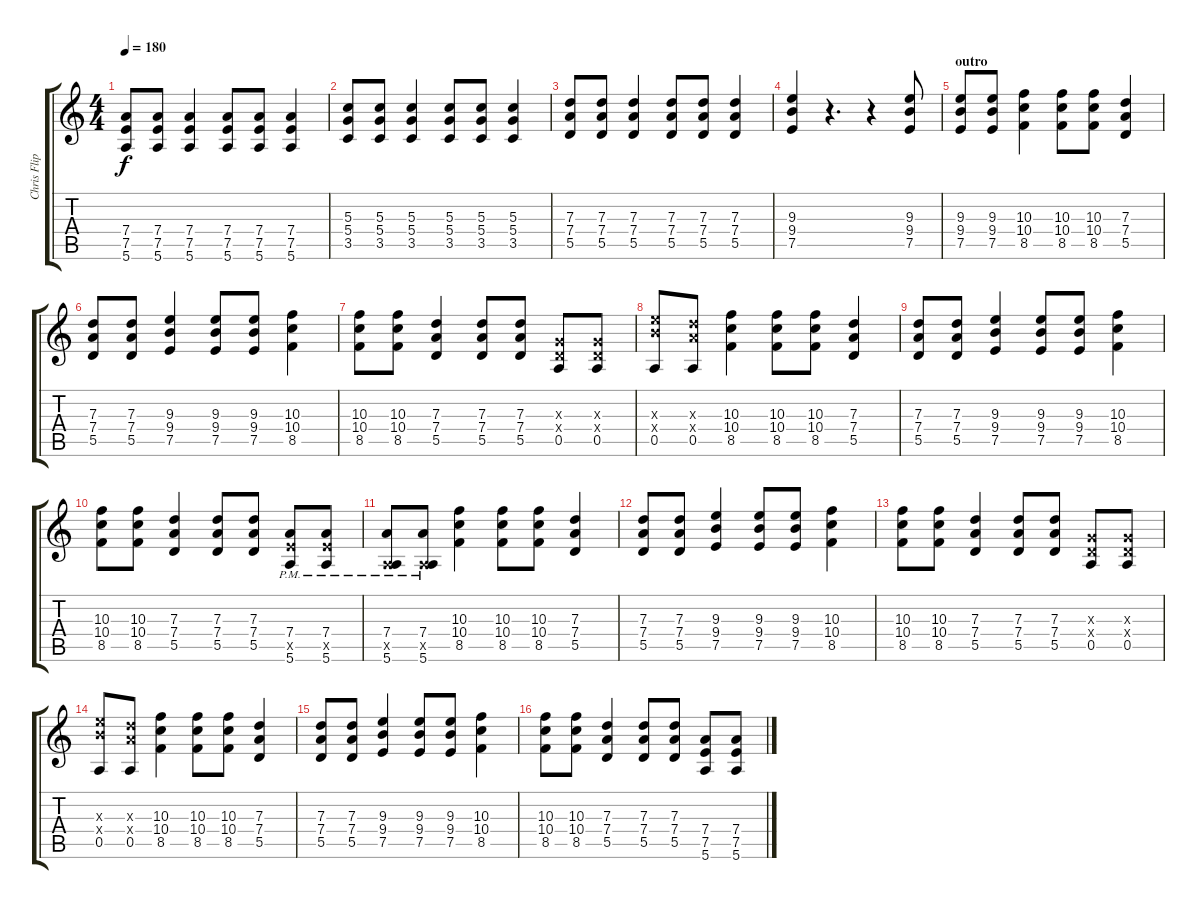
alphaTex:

\track ("Chris Flippin" "Chris Flip") {instrument distortionguitar}
\staff {score tabs}
\tuning (E4 B3 G3 D3 A2 E2) {hide}
\ts (4 4)
\tempo 180
\clef g2
\ks c
(7.4 7.5 5.6).8{dy f} (7.4 7.5 5.6).8 (7.4 7.5 5.6).4 (7.4 7.5 5.6).8 (7.4 7.5 5.6).8 (7.4 7.5 5.6).4 |
(5.3 5.4 3.5).8 (5.3 5.4 3.5).8 (5.3 5.4 3.5).4 (5.3 5.4 3.5).8 (5.3 5.4 3.5).8 (5.3 5.4 3.5).4 |
(7.3 7.4 5.5).8 (7.3 7.4 5.5).8 (7.3 7.4 5.5).4 (7.3 7.4 5.5).8 (7.3 7.4 5.5).8 (7.3 7.4 5.5).4 |
(9.3 9.4 7.5).4 r.4{d} r.4 (9.3 9.4 7.5).8 |
\section ("" "outro")
(9.3 9.4 7.5).8 (9.3 9.4 7.5).8 (10.3 10.4 8.5).4 (10.3 10.4 8.5).8 (10.3 10.4 8.5).8 (7.3 7.4 5.5).4 |
(7.3 7.4 5.5).8 (7.3 7.4 5.5).8 (9.3 9.4 7.5).4 (9.3 9.4 7.5).8 (9.3 9.4 7.5).8 (10.3 10.4 8.5).4 |
(10.3 10.4 8.5).8 (10.3 10.4 8.5).8 (7.3 7.4 5.5).4 (7.3 7.4 5.5).8 (7.3 7.4 5.5).8 (0.3{x} 0.4{x} 0.5).8 (0.3{x} 0.4{x} 0.5).8 |
(9.3{x} 9.4{x} 0.5).8 (7.3{x} 7.4{x} 0.5).8 (10.3 10.4 8.5).4 (10.3 10.4 8.5).8 (10.3 10.4 8.5).8 (7.3 7.4 5.5).4 |
(7.3 7.4 5.5).8 (7.3 7.4 5.5).8 (9.3 9.4 7.5).4 (9.3 9.4 7.5).8 (9.3 9.4 7.5).8 (10.3 10.4 8.5).4 |
(10.3 10.4 8.5).8 (10.3 10.4 8.5).8 (7.3 7.4 5.5).4 (7.3 7.4 5.5).8 (7.3 7.4 5.5).8 (7.4{pm} 7.5{x} 5.6{pm}).8 (7.4{pm} 7.5{x} 5.6{pm}).8 |
(7.4{pm} 0.5{x} 5.6{pm}).8 (7.4{pm} 0.5{x} 5.6{pm}).8 (10.3 10.4 8.5).4 (10.3 10.4 8.5).8 (10.3 10.4 8.5).8 (7.3 7.4 5.5).4 |
(7.3 7.4 5.5).8 (7.3 7.4 5.5).8 (9.3 9.4 7.5).4 (9.3 9.4 7.5).8 (9.3 9.4 7.5).8 (10.3 10.4 8.5).4 |
(10.3 10.4 8.5).8 (10.3 10.4 8.5).8 (7.3 7.4 5.5).4 (7.3 7.4 5.5).8 (7.3 7.4 5.5).8 (0.3{x} 0.4{x} 0.5).8 (0.3{x} 0.4{x} 0.5).8 |
(9.3{x} 9.4{x} 0.5).8 (7.3{x} 7.4{x} 0.5).8 (10.3 10.4 8.5).4 (10.3 10.4 8.5).8 (10.3 10.4 8.5).8 (7.3 7.4 5.5).4 |
(7.3 7.4 5.5).8 (7.3 7.4 5.5).8 (9.3 9.4 7.5).4 (9.3 9.4 7.5).8 (9.3 9.4 7.5).8 (10.3 10.4 8.5).4 |
(10.3 10.4 8.5).8 (10.3 10.4 8.5).8 (7.3 7.4 5.5).4 (7.3 7.4 5.5).8 (7.3 7.4 5.5).8 (7.4 7.5 5.6).8 (7.4 7.5 5.6).8
